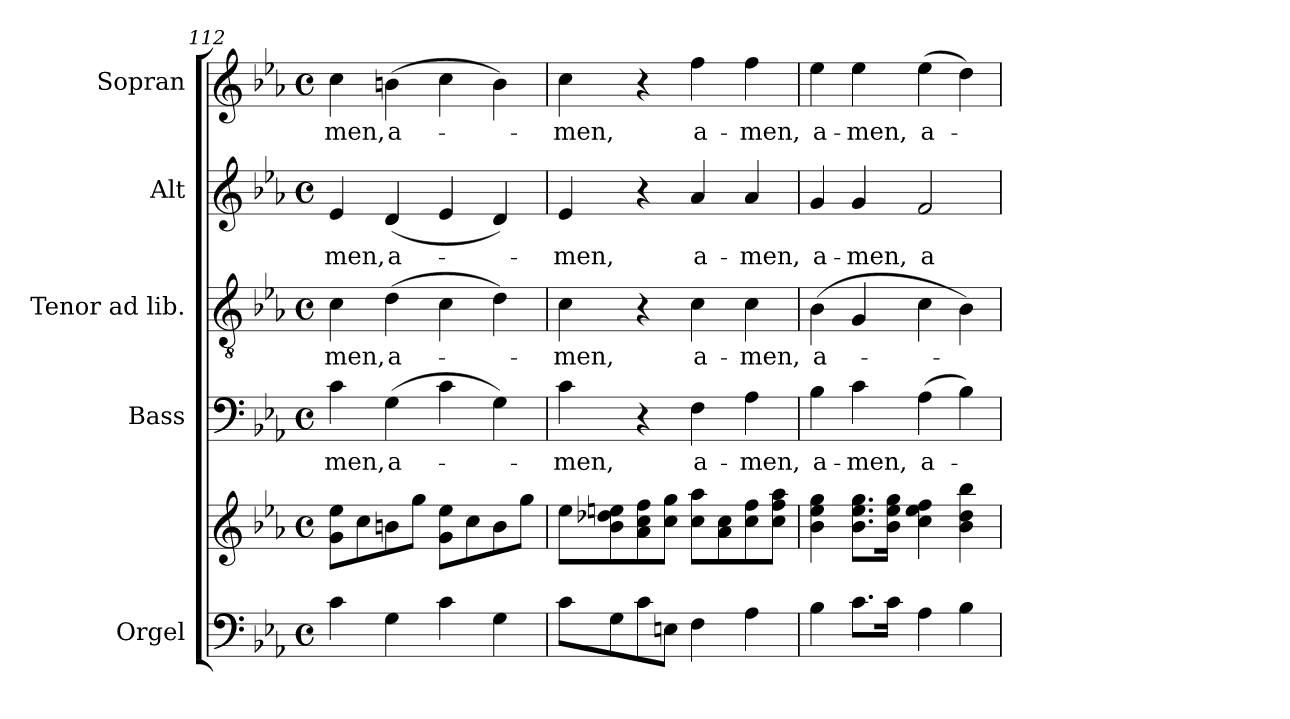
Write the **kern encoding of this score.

**kern	**kern	**kern	**text	**kern	**text	**kern	**text	**kern	**text
*part5	*part5	*part4	*part4	*part3	*part3	*part2	*part2	*part1	*part1
*staff6	*staff5	*staff4	*staff4	*staff3	*staff3	*staff2	*staff2	*staff1	*staff1
*I"Orgel	*	*I"Bass	*	*I"Tenor ad lib.	*	*I"Alt	*	*I"Sopran	*
*	*	*I'B.	*	*I'T.	*	*I'A.	*	*I'S.	*
*clefF4	*clefG2	*clefF4	*	*clefGv2	*	*clefG2	*	*clefG2	*
*k[b-e-a-]	*k[b-e-a-]	*k[b-e-a-]	*	*k[b-e-a-]	*	*k[b-e-a-]	*	*k[b-e-a-]	*
*E-:	*E-:	*E-:	*	*E-:	*	*E-:	*	*E-:	*
*M4/4	*M4/4	*M4/4	*	*M4/4	*	*M4/4	*	*M4/4	*
*met(c)	*met(c)	*met(c)	*	*met(c)	*	*met(c)	*	*met(c)	*
=112	=112	=112	=112	=112	=112	=112	=112	=112	=112
!	!	!	!LO:LY:b	!	!LO:LY:b	!	!LO:LY:b	!	!LO:LY:b
4c\	8g\ 8ee-\L	4c\	-men,	4c\	-men,	4e-/	-men,	4cc\	-men,
.	8cc\	.	.	.	.	.	.	.	.
!	!	!	!LO:LY:b	!	!LO:LY:b	!	!LO:LY:b	!	!LO:LY:b
4G\	8bn\	(>4G\	a-	(>4d\	a-	(<4d/	a-	(>4bn\	a-
.	8gg\J	.	.	.	.	.	.	.	.
4c\	8g\ 8ee-\L	4c\	.	4c\	.	4e-/	.	4cc\	.
.	8cc\	.	.	.	.	.	.	.	.
4G\	8b\	4G\)	.	4d\)	.	4d/)	.	4b\)	.
.	8gg\J	.	.	.	.	.	.	.	.
=113	=113	=113	=113	=113	=113	=113	=113	=113	=113
!	!	!	!LO:LY:b	!	!LO:LY:b	!	!LO:LY:b	!	!LO:LY:b
8c\L	8ee-\L	4c\	-men,	4c\	-men,	4e-/	-men,	4cc\	-men,
8G\	8b-\ 8dd-X\ 8een\	.	.	.	.	.	.	.	.
8c\	8a-\ 8cc\ 8ff\	4r	.	4r	.	4r	.	4r	.
8En\J	8cc\ 8gg\J	.	.	.	.	.	.	.	.
!	!	!	!LO:LY:b	!	!LO:LY:b	!	!LO:LY:b	!	!LO:LY:b
4F\	8cc\ 8aa-\L	4F\	a-	4c\	a-	4a-/	a-	4ff\	a-
.	8a-\ 8cc\	.	.	.	.	.	.	.	.
!	!	!	!LO:LY:b	!	!LO:LY:b	!	!LO:LY:b	!	!LO:LY:b
4A-\	8cc\ 8ff\	4A-\	-men,	4c\	-men,	4a-/	-men,	4ff\	-men,
.	8cc\ 8ff\ 8aa-\J	.	.	.	.	.	.	.	.
!!LO:LB:g=z
=114	=114	=114	=114	=114	=114	=114	=114	=114	=114
!	!	!	!LO:LY:b	!	!LO:LY:b	!	!LO:LY:b	!	!LO:LY:b
4B-\	4b-\ 4ee-\ 4gg\	4B-\	a-	(>4B-\	a-	4g/	a-	4ee-\	a-
!	!	!	!LO:LY:b	!	!	!	!LO:LY:b	!	!LO:LY:b
8.c\L	8.b-\ 8.ee-\ 8.gg\L	4c\	-men,	4G/	.	4g/	-men,	4ee-\	-men,
16c\Jk	16b-\ 16ee-\ 16gg\Jk	.	.	.	.	.	.	.	.
!	!	!	!LO:LY:b	!	!	!	!LO:LY:b	!	!LO:LY:b
4A-\	4cc\ 4ee-\ 4ff\	(>4A-\	a-	4c\	.	2f/	a-	(>4ee-\	a-
4B-\	4b-\ 4dd\ 4bb-\	4B-\)	.	4B-\)	.	.	.	4dd\)	.
=	=	=	=	=	=	=	=	=	=
*-	*-	*-	*-	*-	*-	*-	*-	*-	*-
